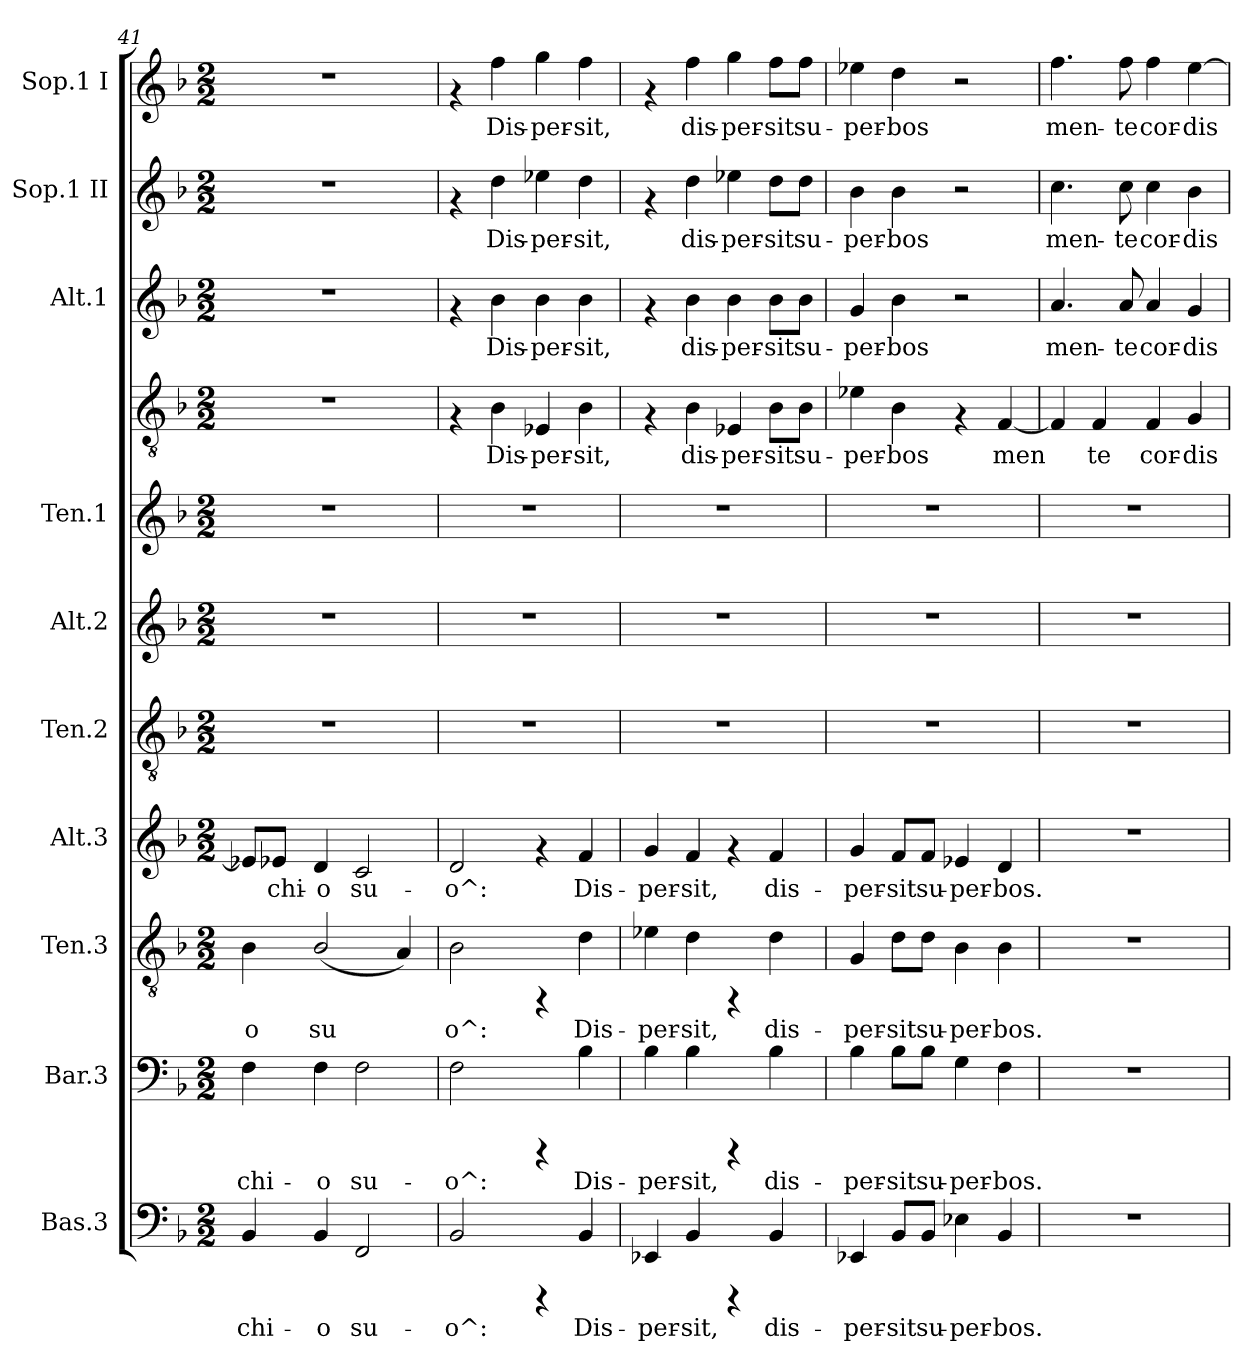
**kern	**text	**kern	**text	**kern	**text	**kern	**text	**kern	**kern	**kern	**kern	**text	**kern	**text	**kern	**text	**kern	**text
*part10	*part10	*part9	*part9	*part8	*part8	*part7	*part7	*part6	*part5	*part4	*part4	*part4	*part3	*part3	*part2	*part2	*part1	*part1
*staff11	*staff11	*staff10	*staff10	*staff9	*staff9	*staff8	*staff8	*staff7	*staff6	*staff5	*staff4	*staff4	*staff3	*staff3	*staff2	*staff2	*staff1	*staff1
*I"Bas.3	*	*I"Bar.3	*	*I"Ten.3	*	*I"Alt.3	*	*I"Ten.2	*I"Alt.2	*I"Ten.1	*	*	*I"Alt.1	*	*I"Sop.1 II	*	*I"Sop.1 I	*
*clefF4	*	*clefF4	*	*clefGv2	*	*clefG2	*	*clefGv2	*clefG2	*clefG2	*clefGv2	*	*clefG2	*	*clefG2	*	*clefG2	*
*k[b-]	*	*k[b-]	*	*k[b-]	*	*k[b-]	*	*k[b-]	*k[b-]	*k[b-]	*k[b-]	*	*k[b-]	*	*k[b-]	*	*k[b-]	*
*F:	*	*F:	*	*F:	*	*F:	*	*F:	*F:	*F:	*F:	*	*F:	*	*F:	*	*F:	*
*M2/2	*	*M2/2	*	*M2/2	*	*M2/2	*	*M2/2	*M2/2	*M2/2	*M2/2	*	*M2/2	*	*M2/2	*	*M2/2	*
=41	=41	=41	=41	=41	=41	=41	=41	=41	=41	=41	=41	=41	=41	=41	=41	=41	=41	=41
!	!LO:LY:b:cj	!	!LO:LY:b:cj	!	!LO:LY:b:cj	!	!LO:LY:b:cj	!	!	!	!	!	!	!	!	!	!	!
4BB-/	-chi-	4F\	-chi-	4B-\	-o	8e-X/L]	-	1r	1r	1r	1r	.	1r	.	1r	.	1r	.
!	!	!	!	!	!	!	!LO:LY:b:cj	!	!	!	!	!	!	!	!	!	!	!
.	.	.	.	.	.	8e-X/J	chi-	.	.	.	.	.	.	.	.	.	.	.
!	!LO:LY:b:cj	!	!LO:LY:b:cj	!	!LO:LY:b:cj	!	!LO:LY:b:cj	!	!	!	!	!	!	!	!	!	!	!
4BB-/	-o	4F\	-o	(>2B-/	su-	4d/	-o	.	.	.	.	.	.	.	.	.	.	.
!	!LO:LY:b:cj	!	!LO:LY:b:cj	!	!	!	!LO:LY:b:cj	!	!	!	!	!	!	!	!	!	!	!
2FF/	su-	2F\	su-	.	.	2c/	su-	.	.	.	.	.	.	.	.	.	.	.
!	!	!	!	!	!LO:LY:b:cj	!	!	!	!	!	!	!	!	!	!	!	!	!
.	.	.	.	4A/)	--	.	.	.	.	.	.	.	.	.	.	.	.	.
=42	=42	=42	=42	=42	=42	=42	=42	=42	=42	=42	=42	=42	=42	=42	=42	=42	=42	=42
!	!LO:LY:b:cj	!	!LO:LY:b:cj	!	!LO:LY:b:cj	!	!LO:LY:b:cj	!	!	!	!	!	!	!	!	!	!	!
2BB-/	-o^:	2F\	-o^:	2B-\	-o^:	2d/	-o^:	1r	1r	1r	4rF	.	4rf	.	4rf	.	4rf	.
!	!	!	!	!	!	!	!	!	!	!	!	!LO:LY:b:cj	!	!LO:LY:b:cj	!	!LO:LY:b:cj	!	!LO:LY:b:cj
.	.	.	.	.	.	.	.	.	.	.	4B-\	Dis-	4b-\	Dis-	4dd\	Dis-	4ff\	Dis-
!	!	!	!	!	!	!	!	!	!	!	!	!LO:LY:b:cj	!	!LO:LY:b:cj	!	!LO:LY:b:cj	!	!LO:LY:b:cj
4rCCC	.	4rCCC	.	4rFF	.	4rf	.	.	.	.	4E-X/	-per-	4b-\	-per-	4ee-X\	-per-	4gg\	-per-
!	!LO:LY:b:cj	!	!LO:LY:b:cj	!	!LO:LY:b:cj	!	!LO:LY:b:cj	!	!	!	!	!LO:LY:b:cj	!	!LO:LY:b:cj	!	!LO:LY:b:cj	!	!LO:LY:b:cj
4BB-/	Dis-	4B-\	Dis-	4d\	Dis-	4f/	Dis-	.	.	.	4B-\	-sit,	4b-\	-sit,	4dd\	-sit,	4ff\	-sit,
=43	=43	=43	=43	=43	=43	=43	=43	=43	=43	=43	=43	=43	=43	=43	=43	=43	=43	=43
!	!LO:LY:b:cj	!	!LO:LY:b:cj	!	!LO:LY:b:cj	!	!LO:LY:b:cj	!	!	!	!	!	!	!	!	!	!	!
4EE-X/	-per-	4B-\	-per-	4e-X\	-per-	4g/	-per-	1r	1r	1r	4rF	.	4rf	.	4rf	.	4rf	.
!	!LO:LY:b:cj	!	!LO:LY:b:cj	!	!LO:LY:b:cj	!	!LO:LY:b:cj	!	!	!	!	!LO:LY:b:cj	!	!LO:LY:b:cj	!	!LO:LY:b:cj	!	!LO:LY:b:cj
4BB-/	-sit,	4B-\	-sit,	4d\	-sit,	4f/	-sit,	.	.	.	4B-\	dis-	4b-\	dis-	4dd\	dis-	4ff\	dis-
!	!	!	!	!	!	!	!	!	!	!	!	!LO:LY:b:cj	!	!LO:LY:b:cj	!	!LO:LY:b:cj	!	!LO:LY:b:cj
4rCCC	.	4rCCC	.	4rFF	.	4rf	.	.	.	.	4E-X/	-per-	4b-\	-per-	4ee-X\	-per-	4gg\	-per-
!	!LO:LY:b:cj	!	!LO:LY:b:cj	!	!LO:LY:b:cj	!	!LO:LY:b:cj	!	!	!	!	!LO:LY:b:cj	!	!LO:LY:b:cj	!	!LO:LY:b:cj	!	!LO:LY:b:cj
4BB-/	dis-	4B-\	dis-	4d\	dis-	4f/	dis-	.	.	.	8B-\L	-sit	8b-\L	-sit	8dd\L	-sit	8ff\L	-sit
!	!	!	!	!	!	!	!	!	!	!	!	!LO:LY:b:cj	!	!LO:LY:b:cj	!	!LO:LY:b:cj	!	!LO:LY:b:cj
.	.	.	.	.	.	.	.	.	.	.	8B-\J	su-	8b-\J	su-	8dd\J	su-	8ff\J	su-
=44	=44	=44	=44	=44	=44	=44	=44	=44	=44	=44	=44	=44	=44	=44	=44	=44	=44	=44
!	!LO:LY:b:cj	!	!LO:LY:b:cj	!	!LO:LY:b:cj	!	!LO:LY:b:cj	!	!	!	!	!LO:LY:b:cj	!	!LO:LY:b:cj	!	!LO:LY:b:cj	!	!LO:LY:b:cj
4EE-X/	-per-	4B-\	-per-	4G/	-per-	4g/	-per-	1r	1r	1r	4e-X\	-per-	4g/	-per-	4b-\	-per-	4ee-X\	-per-
!	!LO:LY:b:cj	!	!LO:LY:b:cj	!	!LO:LY:b:cj	!	!LO:LY:b:cj	!	!	!	!	!LO:LY:b:cj	!	!LO:LY:b:cj	!	!LO:LY:b:cj	!	!LO:LY:b:cj
8BB-/L	-sit	8B-\L	-sit	8d\L	-sit	8f/L	-sit	.	.	.	4B-\	-bos	4b-\	-bos	4b-\	-bos	4dd\	-bos
!	!LO:LY:b:cj	!	!LO:LY:b:cj	!	!LO:LY:b:cj	!	!LO:LY:b:cj	!	!	!	!	!	!	!	!	!	!	!
8BB-/J	su-	8B-\J	su-	8d\J	su-	8f/J	su-	.	.	.	.	.	.	.	.	.	.	.
!	!LO:LY:b:cj	!	!LO:LY:b:cj	!	!LO:LY:b:cj	!	!LO:LY:b:cj	!	!	!	!	!	!	!	!	!	!	!
4E-X\	-per-	4G\	-per-	4B-\	-per-	4e-X/	-per-	.	.	.	4rF	.	2r	.	2r	.	2r	.
!	!LO:LY:b:cj	!	!LO:LY:b:cj	!	!LO:LY:b:cj	!	!LO:LY:b:cj	!	!	!	!	!LO:LY:b:cj	!	!	!	!	!	!
4BB-/	-bos.	4F\	-bos.	4B-\	-bos.	4d/	-bos.	.	.	.	[<4F/	men-	.	.	.	.	.	.
=45	=45	=45	=45	=45	=45	=45	=45	=45	=45	=45	=45	=45	=45	=45	=45	=45	=45	=45
!	!	!	!	!	!	!	!	!	!	!	!	!LO:LY:b:cj	!	!LO:LY:b:cj	!	!LO:LY:b:cj	!	!LO:LY:b:cj
1r	.	1r	.	1r	.	1r	.	1r	1r	1r	4F/]	-	4.a/	men-	4.cc\	men-	4.ff\	men-
!	!	!	!	!	!	!	!	!	!	!	!	!LO:LY:b:cj	!	!	!	!	!	!
.	.	.	.	.	.	.	.	.	.	.	4F/	te	.	.	.	.	.	.
!	!	!	!	!	!	!	!	!	!	!	!	!	!	!LO:LY:b:cj	!	!LO:LY:b:cj	!	!LO:LY:b:cj
.	.	.	.	.	.	.	.	.	.	.	.	.	8a/	-te	8cc\	-te	8ff\	-te
!	!	!	!	!	!	!	!	!	!	!	!	!LO:LY:b:cj	!	!LO:LY:b:cj	!	!LO:LY:b:cj	!	!LO:LY:b:cj
.	.	.	.	.	.	.	.	.	.	.	4F/	cor-	4a/	cor-	4cc\	cor-	4ff\	cor-
!	!	!	!	!	!	!	!	!	!	!	!	!LO:LY:b:cj	!	!LO:LY:b:cj	!	!LO:LY:b:cj	!	!LO:LY:b:cj
.	.	.	.	.	.	.	.	.	.	.	4G/	-dis	4g/	-dis	4b-\	-dis	[>4ee\	-dis
=	=	=	=	=	=	=	=	=	=	=	=	=	=	=	=	=	=	=
*-	*-	*-	*-	*-	*-	*-	*-	*-	*-	*-	*-	*-	*-	*-	*-	*-	*-	*-
